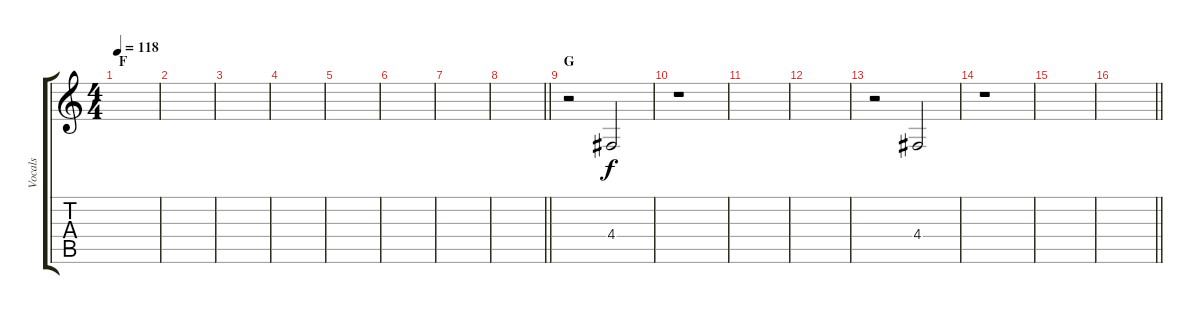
\track ("Vocals" "Vocals") {instrument baritonesax}
\staff {score tabs}
\tuning (E4 B3 G3 D3 A2 E2) {hide}
\ts (4 4)
\section ("" "F")
\tempo 118
\clef g2
\ks c
|
|
|
|
|
|
|
\barLineRight lightlight
|
\section ("" "G")
r.2 4.4.2 |
r.1 |
|
|
r.2 4.4.2 |
r.1 |
|
\barLineRight lightlight
